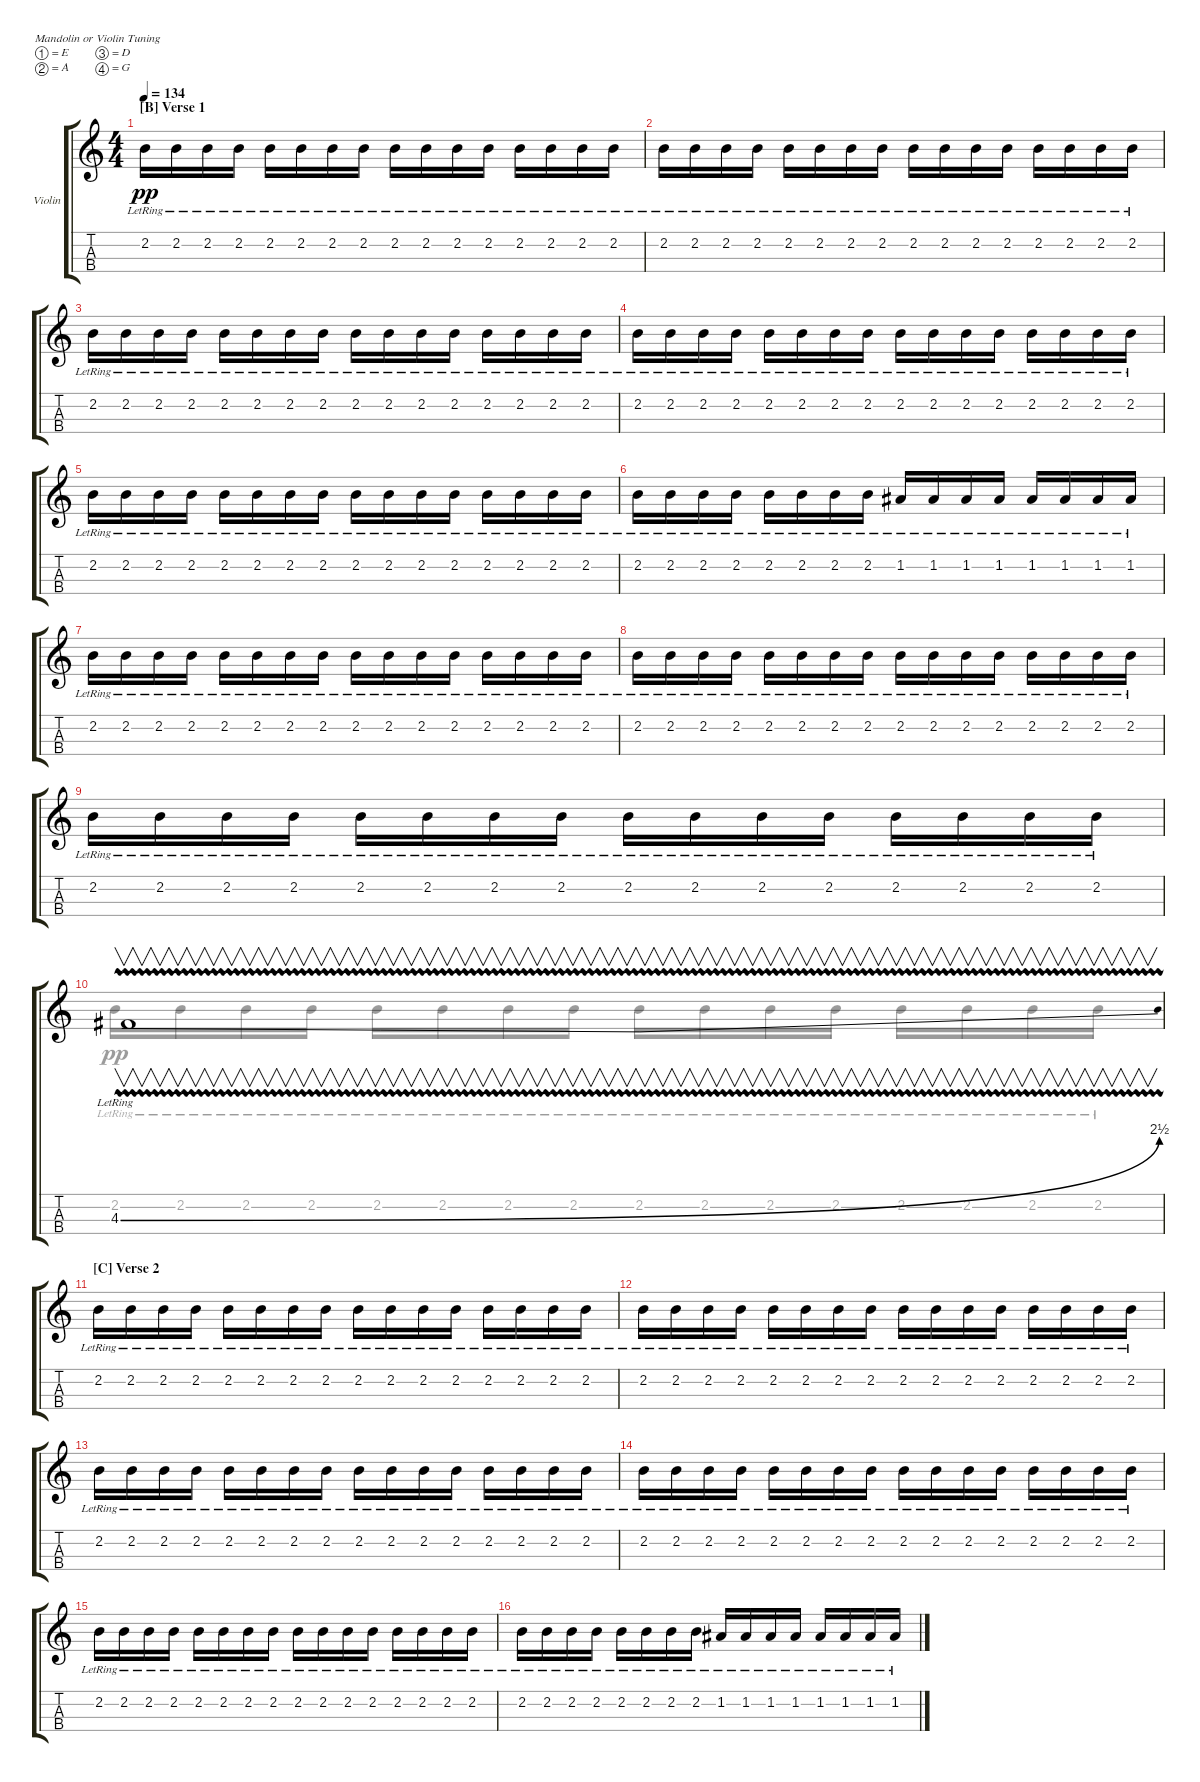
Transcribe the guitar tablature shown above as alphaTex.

\defaultSystemsLayout 4
\bracketExtendMode groupsimilarinstruments
\firstSystemTrackNameOrientation horizontal
\otherSystemsTrackNameOrientation horizontal
\track ("Violin" "Violin") {instrument violin}
\staff {score tabs}
\tuning (E5 A4 D4 G3)
\voice
\ts (4 4)
\section ("B" "Verse 1")
\tempo 134
\clef g2
\ks c
2.2{lr}.16{dy pp} 2.2{lr}.16 2.2{lr}.16 2.2{lr}.16 2.2{lr}.16 2.2{lr}.16 2.2{lr}.16 2.2{lr}.16 2.2{lr}.16 2.2{lr}.16 2.2{lr}.16 2.2{lr}.16 2.2{lr}.16 2.2{lr}.16 2.2{lr}.16 2.2{lr}.16 |
2.2{lr}.16 2.2{lr}.16 2.2{lr}.16 2.2{lr}.16 2.2{lr}.16 2.2{lr}.16 2.2{lr}.16 2.2{lr}.16 2.2{lr}.16 2.2{lr}.16 2.2{lr}.16 2.2{lr}.16 2.2{lr}.16 2.2{lr}.16 2.2{lr}.16 2.2{lr}.16 |
2.2{lr}.16 2.2{lr}.16 2.2{lr}.16 2.2{lr}.16 2.2{lr}.16 2.2{lr}.16 2.2{lr}.16 2.2{lr}.16 2.2{lr}.16 2.2{lr}.16 2.2{lr}.16 2.2{lr}.16 2.2{lr}.16 2.2{lr}.16 2.2{lr}.16 2.2{lr}.16 |
2.2{lr}.16 2.2{lr}.16 2.2{lr}.16 2.2{lr}.16 2.2{lr}.16 2.2{lr}.16 2.2{lr}.16 2.2{lr}.16 2.2{lr}.16 2.2{lr}.16 2.2{lr}.16 2.2{lr}.16 2.2{lr}.16 2.2{lr}.16 2.2{lr}.16 2.2{lr}.16 |
2.2{lr}.16 2.2{lr}.16 2.2{lr}.16 2.2{lr}.16 2.2{lr}.16 2.2{lr}.16 2.2{lr}.16 2.2{lr}.16 2.2{lr}.16 2.2{lr}.16 2.2{lr}.16 2.2{lr}.16 2.2{lr}.16 2.2{lr}.16 2.2{lr}.16 2.2{lr}.16 |
2.2{lr}.16 2.2{lr}.16 2.2{lr}.16 2.2{lr}.16 2.2{lr}.16 2.2{lr}.16 2.2{lr}.16 2.2{lr}.16 1.2{lr}.16 1.2{lr}.16 1.2{lr}.16 1.2{lr}.16 1.2{lr}.16 1.2{lr}.16 1.2{lr}.16 1.2{lr}.16 |
2.2{lr}.16 2.2{lr}.16 2.2{lr}.16 2.2{lr}.16 2.2{lr}.16 2.2{lr}.16 2.2{lr}.16 2.2{lr}.16 2.2{lr}.16 2.2{lr}.16 2.2{lr}.16 2.2{lr}.16 2.2{lr}.16 2.2{lr}.16 2.2{lr}.16 2.2{lr}.16 |
2.2{lr}.16 2.2{lr}.16 2.2{lr}.16 2.2{lr}.16 2.2{lr}.16 2.2{lr}.16 2.2{lr}.16 2.2{lr}.16 2.2{lr}.16 2.2{lr}.16 2.2{lr}.16 2.2{lr}.16 2.2{lr}.16 2.2{lr}.16 2.2{lr}.16 2.2{lr}.16 |
2.2{lr}.16 2.2{lr}.16 2.2{lr}.16 2.2{lr}.16 2.2{lr}.16 2.2{lr}.16 2.2{lr}.16 2.2{lr}.16 2.2{lr}.16 2.2{lr}.16 2.2{lr}.16 2.2{lr}.16 2.2{lr}.16 2.2{lr}.16 2.2{lr}.16 2.2{lr}.16 |
4.3{be (bend 0 0 60 10) vw lr}.1{v} |
\section ("C" "Verse 2")
2.2{lr}.16 2.2{lr}.16 2.2{lr}.16 2.2{lr}.16 2.2{lr}.16 2.2{lr}.16 2.2{lr}.16 2.2{lr}.16 2.2{lr}.16 2.2{lr}.16 2.2{lr}.16 2.2{lr}.16 2.2{lr}.16 2.2{lr}.16 2.2{lr}.16 2.2{lr}.16 |
2.2{lr}.16 2.2{lr}.16 2.2{lr}.16 2.2{lr}.16 2.2{lr}.16 2.2{lr}.16 2.2{lr}.16 2.2{lr}.16 2.2{lr}.16 2.2{lr}.16 2.2{lr}.16 2.2{lr}.16 2.2{lr}.16 2.2{lr}.16 2.2{lr}.16 2.2{lr}.16 |
2.2{lr}.16 2.2{lr}.16 2.2{lr}.16 2.2{lr}.16 2.2{lr}.16 2.2{lr}.16 2.2{lr}.16 2.2{lr}.16 2.2{lr}.16 2.2{lr}.16 2.2{lr}.16 2.2{lr}.16 2.2{lr}.16 2.2{lr}.16 2.2{lr}.16 2.2{lr}.16 |
2.2{lr}.16 2.2{lr}.16 2.2{lr}.16 2.2{lr}.16 2.2{lr}.16 2.2{lr}.16 2.2{lr}.16 2.2{lr}.16 2.2{lr}.16 2.2{lr}.16 2.2{lr}.16 2.2{lr}.16 2.2{lr}.16 2.2{lr}.16 2.2{lr}.16 2.2{lr}.16 |
2.2{lr}.16 2.2{lr}.16 2.2{lr}.16 2.2{lr}.16 2.2{lr}.16 2.2{lr}.16 2.2{lr}.16 2.2{lr}.16 2.2{lr}.16 2.2{lr}.16 2.2{lr}.16 2.2{lr}.16 2.2{lr}.16 2.2{lr}.16 2.2{lr}.16 2.2{lr}.16 |
2.2{lr}.16 2.2{lr}.16 2.2{lr}.16 2.2{lr}.16 2.2{lr}.16 2.2{lr}.16 2.2{lr}.16 2.2{lr}.16 1.2{lr}.16 1.2{lr}.16 1.2{lr}.16 1.2{lr}.16 1.2{lr}.16 1.2{lr}.16 1.2{lr}.16 1.2{lr}.16
\voice
\clef g2
\ottava regular
\simile none
\ks c
|
|
|
|
|
|
|
|
|
2.2{lr}.16 2.2{lr}.16 2.2{lr}.16 2.2{lr}.16 2.2{lr}.16 2.2{lr}.16 2.2{lr}.16 2.2{lr}.16 2.2{lr}.16 2.2{lr}.16 2.2{lr}.16 2.2{lr}.16 2.2{lr}.16 2.2{lr}.16 2.2{lr}.16 2.2{lr}.16 |
|
|
|
|
|
